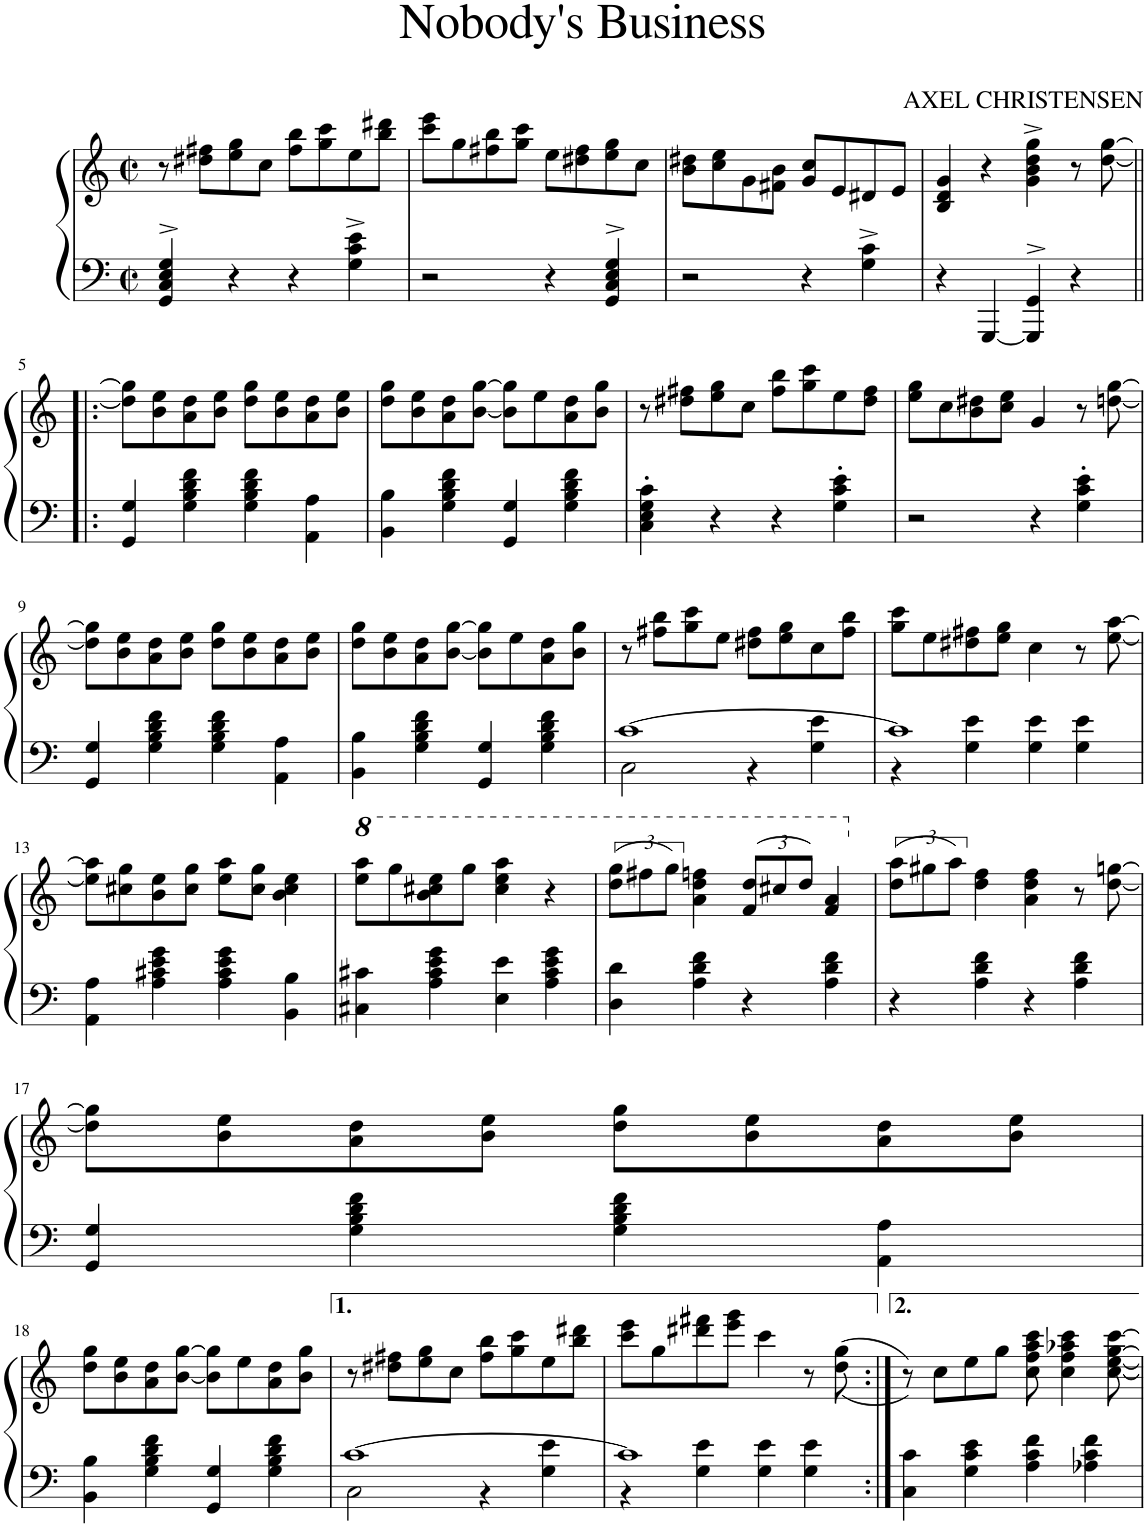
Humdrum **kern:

**kern	**kern
*part1	*part1
*staff2	*staff1
*I"Piano	*
*I'Pno.	*
*clefF4	*clefG2
*k[]	*k[]
*M2/2	*M2/2
*met(c|)	*met(c|)
=1	=1
4GG/^> 4C/^> 4E/^> 4G/^>	8r
.	8dd#X\ 8ff#X\L
4r	8ee\ 8gg\
.	8cc\J
4r	8ff#\ 8bb\L
.	8gg\ 8ccc\
4G\^ 4c\^ 4e\^	8ee\
.	8bb\ 8ddd#X\J
=2	=2
2r	8ccc\ 8eee\L
.	8gg\
.	8ff#X\ 8bb\
.	8gg\ 8ccc\J
4r	8ee\L
.	8dd#X\ 8ff#\
4GG/^> 4C/^> 4E/^> 4G/^>	8ee\ 8gg\
.	8cc\J
=3	=3
2r	8b\ 8dd#X\L
.	8cc\ 8ee\
.	8g\
.	8f#X\ 8b\J
4r	8g/ 8cc/L
.	8e/
4G\^ 4c\^	8d#X/
.	8e/J
=4	=4
4r	4B/ 4d/ 4g/
[4GGG/	4r
4GGG/]^> 4GG/^>	4g\^ 4b\^ 4dd\^ 4gg\^
4r	8r
.	[8dd\ [8gg\
!!LO:LB:g=z
=5!|:	=5!|:
4GG/ 4G/	8dd\] 8gg\]L
.	8b\ 8ee\
4G\ 4B\ 4d\ 4f\	8a\ 8dd\
.	8b\ 8ee\J
4G\ 4B\ 4d\ 4f\	8dd\ 8gg\L
.	8b\ 8ee\
4AA\ 4A\	8a\ 8dd\
.	8b\ 8ee\J
=6	=6
4BB\ 4B\	8dd\ 8gg\L
.	8b\ 8ee\
4G\ 4B\ 4d\ 4f\	8a\ 8dd\
.	[8b\ [8gg\J
4GG/ 4G/	8b\] 8gg\]L
.	8ee\
4G\ 4B\ 4d\ 4f\	8a\ 8dd\
.	8b\ 8gg\J
=7	=7
4C\' 4E\' 4G\' 4c\'	8r
.	8dd#X\ 8ff#X\L
4r	8ee\ 8gg\
.	8cc\J
4r	8ff#\ 8bb\L
.	8gg\ 8ccc\
4G\' 4c\' 4e\'	8ee\
.	8dd#\ 8ff#\J
=8	=8
2r	8ee\ 8gg\L
.	8cc\
.	8b\ 8dd#X\
.	8cc\ 8ee\J
4r	4g/
4G\' 4c\' 4e\'	8r
.	[8ddn\ [8gg\
!!LO:LB:g=z
=9	=9
4GG/ 4G/	8dd\] 8gg\]L
.	8b\ 8ee\
4G\ 4B\ 4d\ 4f\	8a\ 8dd\
.	8b\ 8ee\J
4G\ 4B\ 4d\ 4f\	8dd\ 8gg\L
.	8b\ 8ee\
4AA\ 4A\	8a\ 8dd\
.	8b\ 8ee\J
=10	=10
4BB\ 4B\	8dd\ 8gg\L
.	8b\ 8ee\
4G\ 4B\ 4d\ 4f\	8a\ 8dd\
.	[8b\ [8gg\J
4GG/ 4G/	8b\] 8gg\]L
.	8ee\
4G\ 4B\ 4d\ 4f\	8a\ 8dd\
.	8b\ 8gg\J
=11	=11
*^	*
[1c	2C\	8r
.	.	8ff#X\ 8bb\L
.	.	8gg\ 8ccc\
.	.	8ee\J
.	4r	8dd#X\ 8ff#\L
.	.	8ee\ 8gg\
.	4G\ 4e\	8cc\
.	.	8ff#\ 8bb\J
=12	=12	=12
1c]	4r	8gg\ 8ccc\L
.	.	8ee\
.	4G\ 4e\	8dd#X\ 8ff#X\
.	.	8ee\ 8gg\J
.	4G\ 4e\	4cc\
.	4G\ 4e\	8r
.	.	[8ee\ [8aa\
*v	*v	*
!!LO:LB:g=z
=13	=13
4AA\ 4A\	8ee\] 8aa\]L
.	8cc#X\ 8gg\
4A\ 4c#X\ 4e\ 4g\	8b\ 8ee\
.	8cc#\ 8gg\J
4A\ 4c#\ 4e\ 4g\	8ee\ 8aa\L
.	8cc#\ 8gg\J
4BB\ 4B\	4b\ 4cc#\ 4ee\
=14	=14
*	*8va
4C#X\ 4c#X\	8eee\ 8aaa\L
.	8ggg\
4A\ 4c#\ 4e\ 4g\	8bb\ 8ccc#X\ 8eee\
.	8ggg\J
4E\ 4e\	4ccc#\ 4eee\ 4aaa\
4A\ 4c#\ 4e\ 4g\	4r
=15	=15
4D\ 4d\	(12ddd\ 12ggg\L
.	12fff#X\
.	12ggg\J)
4A\ 4d\ 4f\	4aa\ 4ddd\ 4fffn\
*	*Xbrackettup
4r	(>12ff/ 12ddd/L
.	12ccc#X/
.	12ddd/J)
4A\ 4d\ 4f\	4ff/ 4aa/
=16	=16
*	*X8va
*	*brackettup
4r	(12dd\ 12aa\L
.	12gg#X\
.	12aa\J)
4A\ 4d\ 4f\	4dd\ 4ff\
4r	4a\ 4dd\ 4ff\
4A\ 4d\ 4f\	8r
.	[8dd\ [8ggn\
!!LO:LB:g=z
=17	=17
4GG/ 4G/	8dd\] 8gg\]L
.	8b\ 8ee\
4G\ 4B\ 4d\ 4f\	8a\ 8dd\
.	8b\ 8ee\J
4G\ 4B\ 4d\ 4f\	8dd\ 8gg\L
.	8b\ 8ee\
4AA\ 4A\	8a\ 8dd\
.	8b\ 8ee\J
!!LO:LB:g=z
=18	=18
4BB\ 4B\	8dd\ 8gg\L
.	8b\ 8ee\
4G\ 4B\ 4d\ 4f\	8a\ 8dd\
.	[8b\ [8gg\J
4GG/ 4G/	8b\] 8gg\]L
.	8ee\
4G\ 4B\ 4d\ 4f\	8a\ 8dd\
.	8b\ 8gg\J
=19	=19
*^	*
[1c	2C\	8r
.	.	8dd#X\ 8ff#X\L
.	.	8ee\ 8gg\
.	.	8cc\J
.	4r	8ff#\ 8bb\L
.	.	8gg\ 8ccc\
.	4G\ 4e\	8ee\
.	.	8bb\ 8ddd#X\J
=20	=20	=20
1c]	4r	8ccc\ 8eee\L
.	.	8gg\
.	4G\ 4e\	8ddd#X\ 8fff#X\
.	.	8eee\ 8ggg\J
.	4G\ 4e\	4ccc\
.	4G\ 4e\	8r
.	.	(<(8dd\ 8gg\
*v	*v	*
=21:|!	=21:|!
4C\ 4c\	8r))
.	8cc\L
4G\ 4c\ 4e\	8ee\
.	8gg\J
4A\ 4c\ 4f\	8cc\ 8ff\ 8aa\ 8ccc\
.	4cc\ 4ff\ 4aa-X\ 4ccc\
4A-X\ 4c\ 4f\	.
.	[8cc\ [<8ee\ [8gg\ [8ccc\
=	=
*-	*-
